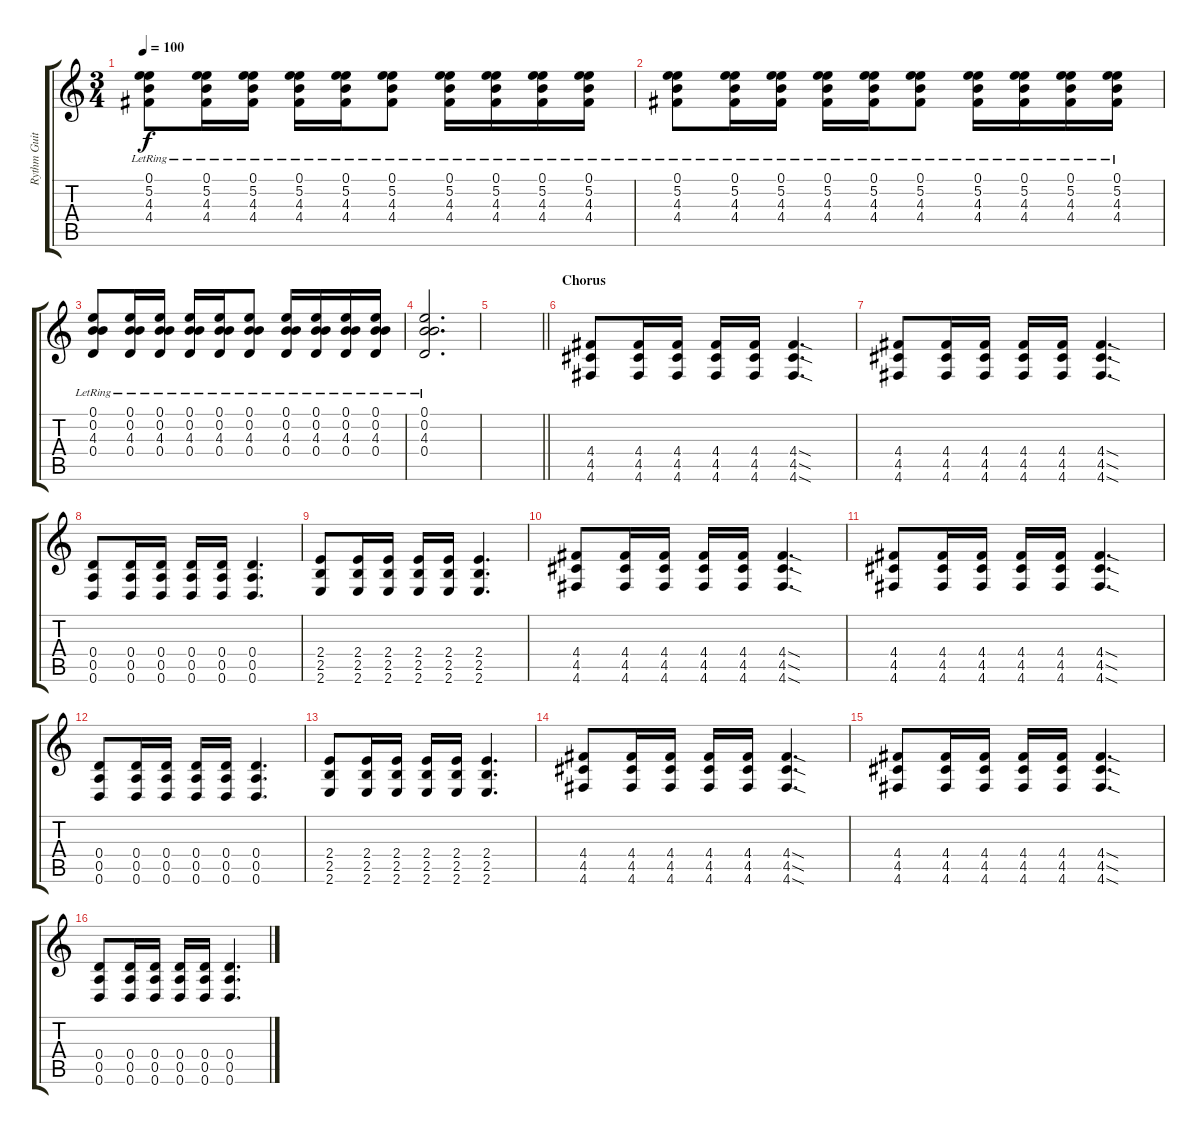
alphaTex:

\track ("Rythm Guitar" "Rythm Guit") {instrument distortionguitar}
\staff {score tabs}
\tuning (E4 B3 G3 D3 A2 D2) {hide}
\ts (3 4)
\tempo 100
\clef g2
\ks c
(0.1{lr} 5.2{lr} 4.3{lr} 4.4{lr}).8{dy f} (0.1{lr} 5.2{lr} 4.3{lr} 4.4{lr}).16 (0.1{lr} 5.2{lr} 4.3{lr} 4.4{lr}).16 (0.1{lr} 5.2{lr} 4.3{lr} 4.4{lr}).16 (0.1{lr} 5.2{lr} 4.3{lr} 4.4{lr}).16 (0.1{lr} 5.2{lr} 4.3{lr} 4.4{lr}).8 (0.1{lr} 5.2{lr} 4.3{lr} 4.4{lr}).16 (0.1{lr} 5.2{lr} 4.3{lr} 4.4{lr}).16 (0.1{lr} 5.2{lr} 4.3{lr} 4.4{lr}).16 (0.1{lr} 5.2{lr} 4.3{lr} 4.4{lr}).16 |
(0.1{lr} 5.2{lr} 4.3{lr} 4.4{lr}).8 (0.1{lr} 5.2{lr} 4.3{lr} 4.4{lr}).16 (0.1{lr} 5.2{lr} 4.3{lr} 4.4{lr}).16 (0.1{lr} 5.2{lr} 4.3{lr} 4.4{lr}).16 (0.1{lr} 5.2{lr} 4.3{lr} 4.4{lr}).16 (0.1{lr} 5.2{lr} 4.3{lr} 4.4{lr}).8 (0.1{lr} 5.2{lr} 4.3{lr} 4.4{lr}).16 (0.1{lr} 5.2{lr} 4.3{lr} 4.4{lr}).16 (0.1{lr} 5.2{lr} 4.3{lr} 4.4{lr}).16 (0.1{lr} 5.2{lr} 4.3{lr} 4.4{lr}).16 |
(0.1{lr} 0.2{lr} 4.3{lr} 0.4{lr}).8 (0.1{lr} 0.2{lr} 4.3{lr} 0.4{lr}).16 (0.1{lr} 0.2{lr} 4.3{lr} 0.4{lr}).16 (0.1{lr} 0.2{lr} 4.3{lr} 0.4{lr}).16 (0.1{lr} 0.2{lr} 4.3{lr} 0.4{lr}).16 (0.1{lr} 0.2{lr} 4.3{lr} 0.4{lr}).8 (0.1{lr} 0.2{lr} 4.3{lr} 0.4{lr}).16 (0.1{lr} 0.2{lr} 4.3{lr} 0.4{lr}).16 (0.1{lr} 0.2{lr} 4.3{lr} 0.4{lr}).16 (0.1{lr} 0.2{lr} 4.3{lr} 0.4{lr}).16 |
(0.1{lr} 0.2{lr} 4.3{lr} 0.4{lr}).2{d} |
\barLineRight lightlight
|
\section ("" "Chorus")
(4.4 4.5 4.6).8{instrument distortionguitar} (4.4 4.5 4.6).16 (4.4 4.5 4.6).16 (4.4 4.5 4.6).16 (4.4 4.5 4.6).16 (4.4{sod} 4.5{sod} 4.6{sod}).4{d} |
(4.4 4.5 4.6).8 (4.4 4.5 4.6).16 (4.4 4.5 4.6).16 (4.4 4.5 4.6).16 (4.4 4.5 4.6).16 (4.4{sod} 4.5{sod} 4.6{sod}).4{d} |
(0.4 0.5 0.6).8 (0.4 0.5 0.6).16 (0.4 0.5 0.6).16 (0.4 0.5 0.6).16 (0.4 0.5 0.6).16 (0.4 0.5 0.6).4{d} |
(2.4 2.5 2.6).8 (2.4 2.5 2.6).16 (2.4 2.5 2.6).16 (2.4 2.5 2.6).16 (2.4 2.5 2.6).16 (2.4 2.5 2.6).4{d} |
(4.4 4.5 4.6).8 (4.4 4.5 4.6).16 (4.4 4.5 4.6).16 (4.4 4.5 4.6).16 (4.4 4.5 4.6).16 (4.4{sod} 4.5{sod} 4.6{sod}).4{d} |
(4.4 4.5 4.6).8 (4.4 4.5 4.6).16 (4.4 4.5 4.6).16 (4.4 4.5 4.6).16 (4.4 4.5 4.6).16 (4.4{sod} 4.5{sod} 4.6{sod}).4{d} |
(0.4 0.5 0.6).8 (0.4 0.5 0.6).16 (0.4 0.5 0.6).16 (0.4 0.5 0.6).16 (0.4 0.5 0.6).16 (0.4 0.5 0.6).4{d} |
(2.4 2.5 2.6).8 (2.4 2.5 2.6).16 (2.4 2.5 2.6).16 (2.4 2.5 2.6).16 (2.4 2.5 2.6).16 (2.4 2.5 2.6).4{d} |
(4.4 4.5 4.6).8 (4.4 4.5 4.6).16 (4.4 4.5 4.6).16 (4.4 4.5 4.6).16 (4.4 4.5 4.6).16 (4.4{sod} 4.5{sod} 4.6{sod}).4{d} |
(4.4 4.5 4.6).8 (4.4 4.5 4.6).16 (4.4 4.5 4.6).16 (4.4 4.5 4.6).16 (4.4 4.5 4.6).16 (4.4{sod} 4.5{sod} 4.6{sod}).4{d} |
(0.4 0.5 0.6).8 (0.4 0.5 0.6).16 (0.4 0.5 0.6).16 (0.4 0.5 0.6).16 (0.4 0.5 0.6).16 (0.4 0.5 0.6).4{d}
